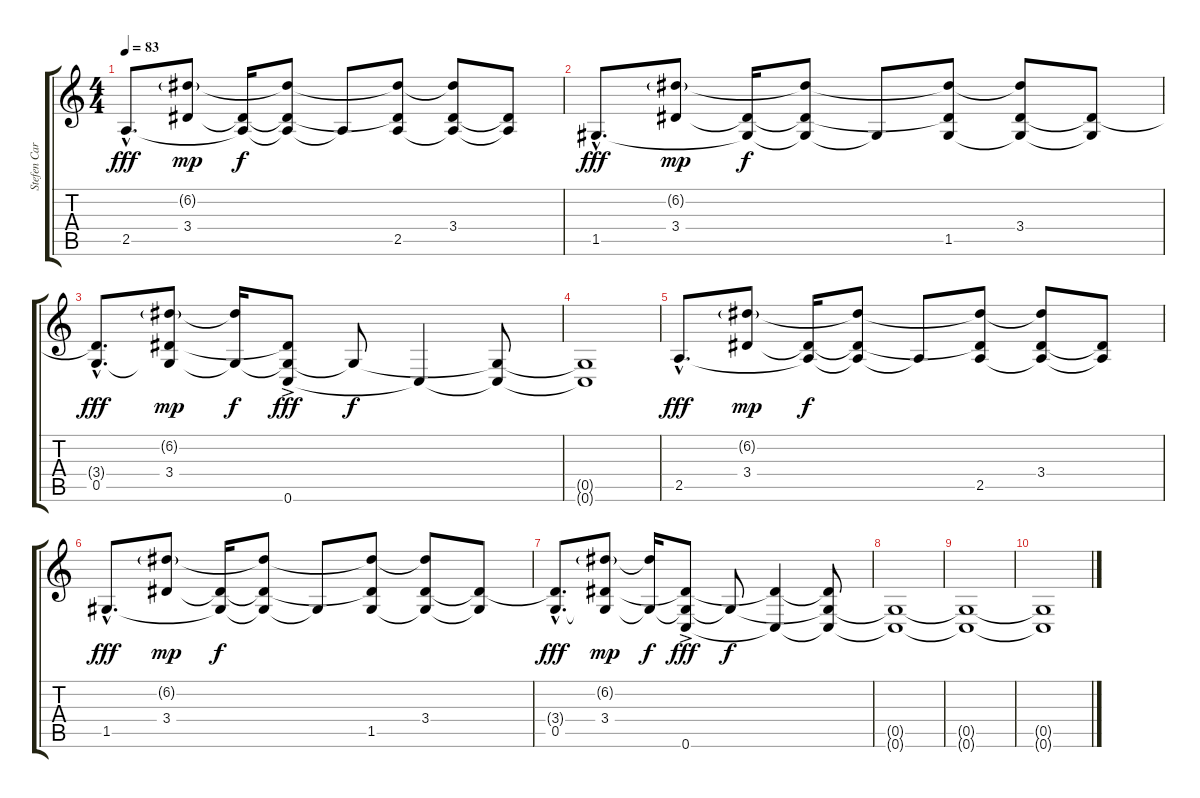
\track ("Stefen Carpenter" "Stefen Car") {instrument distortionguitar}
\staff {score tabs}
\tuning (D4 A3 F3 C3 G2 C2) {hide}
\ts (4 4)
\tempo 83
\clef g2
\ks c
2.5{hac}.8{d dy fff volume 14 instrument distortionguitar} (6.2{g} 3.4).8{dy mp} (3.4{t} 2.5{t}).16{dy f} (6.2{t} 3.4{t} 2.5{t}).8 2.5{t}.8 (6.2{t} 3.4{t} 2.5).8 (6.2{t} 3.4 2.5{t}).8 (3.4{t} 2.5{t}).8 |
1.5{hac}.8{d dy fff instrument distortionguitar} (6.2{g} 3.4).8{dy mp} (3.4{t} 1.5{t}).16{dy f} (6.2{t} 3.4{t} 1.5{t}).8 1.5{t}.8 (6.2{t} 3.4{t} 1.5).8 (6.2{t} 3.4 1.5{t}).8 (3.4{t} 1.5{t}).8 |
(3.4{hac t} 0.5{hac}).8{d dy fff} (6.2{g} 3.4 0.5{t}).8{dy mp} (6.2{t} 0.5{t}).16{dy f} (3.4{t} 0.5{t} 0.6{ac}).8{dy fff} 0.5{t}.8{dy f} 0.6{t}.4 (0.5{t} 0.6{t}).8 |
(0.5{t} 0.6{t}).1 |
2.5{hac}.8{d dy fff volume 14 instrument distortionguitar} (6.2{g} 3.4).8{dy mp} (3.4{t} 2.5{t}).16{dy f} (6.2{t} 3.4{t} 2.5{t}).8 2.5{t}.8 (6.2{t} 3.4{t} 2.5).8 (6.2{t} 3.4 2.5{t}).8 (3.4{t} 2.5{t}).8 |
1.5{hac}.8{d dy fff instrument distortionguitar} (6.2{g} 3.4).8{dy mp} (3.4{t} 1.5{t}).16{dy f} (6.2{t} 3.4{t} 1.5{t}).8 1.5{t}.8 (6.2{t} 3.4{t} 1.5).8 (6.2{t} 3.4 1.5{t}).8 (3.4{t} 1.5{t}).8 |
(3.4{hac t} 0.5{hac}).8{d dy fff} (6.2{g} 3.4 0.5{t}).8{dy mp} (6.2{t} 0.5{t}).16{dy f} (3.4{t} 0.5{t} 0.6{ac}).8{dy fff} 0.5{t}.8{dy f} (3.4{t} 0.6{t}).4 (3.4{t} 0.5{t} 0.6{t}).8 |
(0.5{t} 0.6{t}).1{volume 0} |
(0.5{t} 0.6{t}).1 |
(0.5{t} 0.6{t}).1
